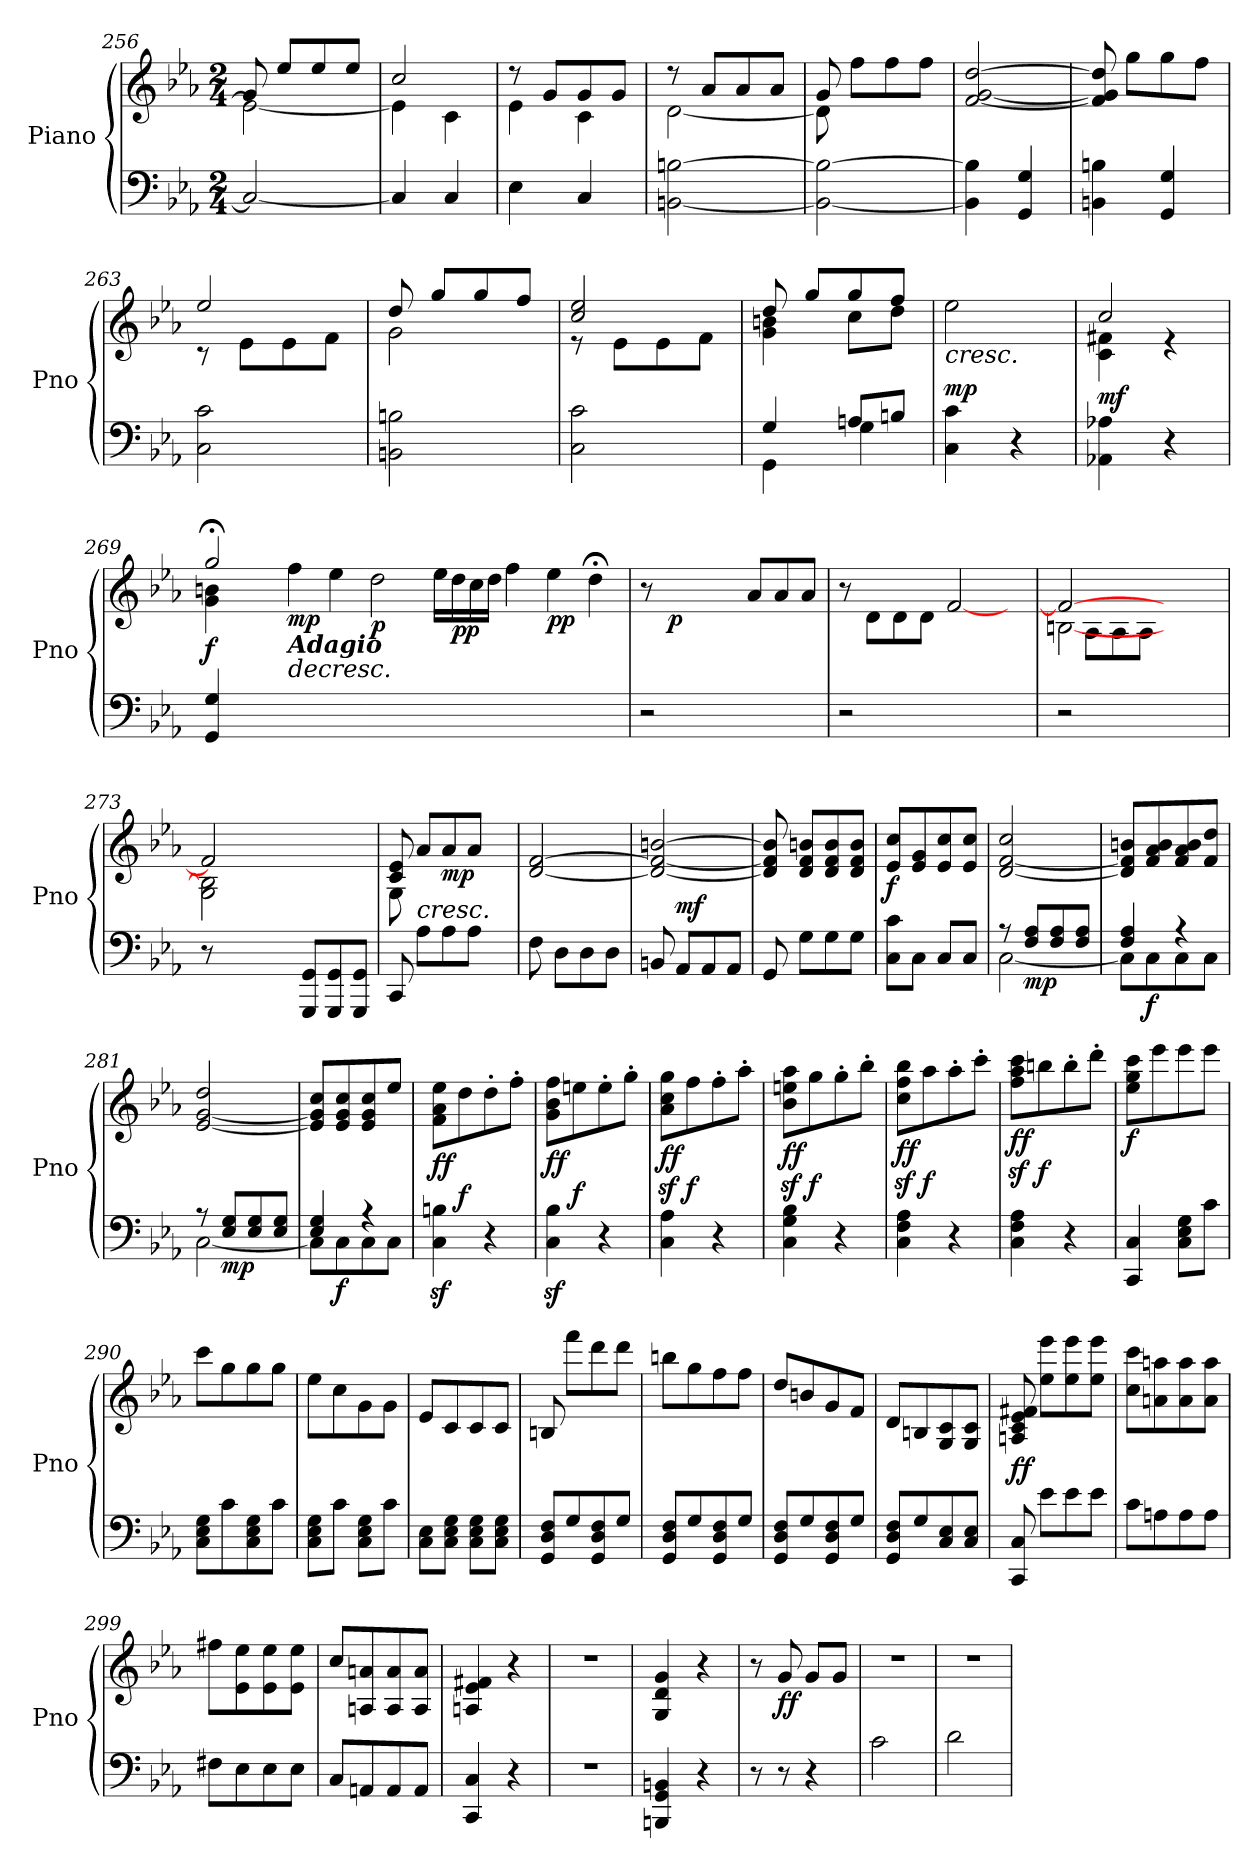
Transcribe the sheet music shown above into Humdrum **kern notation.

**kern	**kern	**dynam
*part1	*part1	*part1
*staff2	*staff1	*staff1/2
*I"Piano	*	*
*I'Pno	*	*
*clefF4	*clefG2	*
*k[b-e-a-]	*k[b-e-a-]	*
*M2/4	*M2/4	*
=256	=256	=256
*	*^	*
2C/_	8g/	2e-\_	.
.	8ee-/L	.	.
.	8ee-/	.	.
.	8ee-/J	.	.
=257	=257	=257	=257
4C/]	2cc/	4e-\]	.
4C/	.	4c\	.
=258	=258	=258	=258
4E-\	8r	4e-\	.
.	8g/L	.	.
4C/	8g/	4c\	.
.	8g/J	.	.
!!LO:LB:g=z	!!
=259	=259	=259	=259
[2BBn\ [2Bn\	8r	[2d\	.
.	8a-/L	.	.
.	8a-/	.	.
.	8a-/J	.	.
=260	=260	=260	=260
*^	*	*	*
8ryy	2BB\_ 2B\_	8g/	8d\]	.
4.ryy	.	8ff\L	4.ryy	.
.	.	8ff\	.	.
.	.	8ff\J	.	.
*v	*v	*	*	*
*	*v	*v	*
=261	=261	=261
4BB\] 4B\]	[2f/ [2g/ [2dd/	.
4GG/ 4G/	.	.
=262	=262	=262
4BBn\ 4Bn\	8f/] 8g/] 8dd/]	.
.	8gg\L	.
4GG/ 4G/	8gg\	.
.	8ff\J	.
=263	=263	=263
*	*^	*
2C\ 2c\	2ee-/	8r	.
.	.	8e-\L	.
.	.	8e-\	.
.	.	8f\J	.
=264	=264	=264	=264
2BBn\ 2Bn\	8dd/	2g\	.
.	8gg/L	.	.
.	8gg/	.	.
.	8ff/J	.	.
=265	=265	=265	=265
2C\ 2c\	2cc/ 2ee-/	8r	.
.	.	8e-\L	.
.	.	8e-\	.
.	.	8f\J	.
=266	=266	=266	=266
*^	*	*	*
4G/	4GG\	8dd/	4g\ 4bn\	.
.	.	8gg/L	.	.
8An/L	4G\	8gg/	8cc\L	.
8Bn/J	.	8ff/J	8dd\J	.
*v	*v	*	*	*
!!LO:LB:g=z
=267	=267	=267	=267
!	!	!	!LO:HP:b
!	!	!	!LO:DY:n=1:a=2
*	*v	*v	*
4C\ 4c\	2ee-\	< mp
4r	.	.
=268	=268	=268
*	*^	*
!	!	!	!LO:DY:a=2
4AA-X\ 4A-X\	2cc/	4c\ 4f#X\	mf
4r	.	4r	.
*	*v	*v	*
.	.	[
=269	=269	=269
*	*MM60	*
*^	*^	*
!	!	!	!	!LO:DY:a=2
4ryy	4GG/ 4G/	2gg;</	4g\ 4bn\	f
4ryy	4r;<yy	.	4ryy	.
!	!	!LO:TX:b:Bi:t=Adagio	!	!
!	!	!	!	!LO:HP:b
!	!	!	!	!LO:DY:n=1:b
0ryy	0ryy	4ff!\	0ryy	> mp
.	.	4ee-!\	.	.
!	!	!	!	!LO:DY:n=2:b
.	.	2dd!\	.	p
.	.	16ee-!\LL	.	.
!	!	!	!	!LO:DY:n=3:b
.	.	16dd!\	.	pp
.	.	16cc!\	.	.
.	.	16dd!\JJ	.	.
.	.	4ff!\	.	]
!	!	!	!	!LO:DY:n=4:b
.	.	4ee-!\	.	pp
*	*	*MM30	*	*
.	.	4dd;<!\	.	.
*v	*v	*	*	*
*	*v	*v	*
=270	=270	=270
2r	8r	.
*	*MM164	*
!	!	!LO:DY:b
.	4.ryy	p
2ryy	8ryy	.
.	8a-/L	.
.	8a-/	.
.	8a-/J	.
=271	=271	=271
*	*^	*
2r	2ryy	8r	.
.	.	8d\L	.
.	.	8d\	.
.	.	8d\J	.
2ryy	[2f/	2ryy	.
8ryy	8ryy	8ryy	.
=272	=272	=272	=272
*	*	*^	*
2r	2f/_	[2Bn\	8ryy	.
.	.	.	8A-\L	.
.	.	.	8A-\	.
.	.	.	8A-\J	.
2ryy	2ryy	2ryy	2ryy	.
*	*	*v	*v	*
=273	=273	=273	=273
8r	2f/]	2G\ 2B\]	.
4.ryy	.	.	.
8ryy	2ryy	2ryy	.
8GGG/ 8GG/L	.	.	.
8GGG/ 8GG/	.	.	.
8GGG/ 8GG/J	.	.	.
=274	=274	=274	=274
*^	*	*	*
8ryy	8CC/	8c/ 8e-/	8G\	.
!LO:TX:a:i:t=cresc.	!	!	!	!
8ryy	8A-\L	8a-/L	4.ryy	.
!	!	!	!	!LO:DY:b
4.ryy	8A-\	8a-/	.	mp
.	8A-\J	8a-/J	.	.
.	8ryy	8ryy	8ryy	.
*v	*v	*	*	*
*	*v	*v	*
!!LO:LB:g=z
=275	=275	=275
8F\	[2d/ [2f/	.
8D\L	.	.
8D\	.	.
8D\J	.	.
=276	=276	=276
8BBn/	2d/_ 2f/_ [2bn/	.
!	!	!LO:DY:a=2
8AA-/L	.	mf
8AA-/	.	.
8AA-/J	.	.
=277	=277	=277
8GG/	8d/] 8f/] 8b/]	.
8G\L	8d/ 8f/ 8bn/L	.
8G\	8d/ 8f/ 8b/	.
8G\J	8d/ 8f/ 8b/J	.
=278	=278	=278
!	!	!LO:DY:b
8C\ 8c\L	8e-/ 8cc/L	f
8C\J	8e-/ 8g/	.
8C/L	8e-/ 8cc/	.
8C/J	8e-/ 8cc/J	.
=279	=279	=279
*^	*	*
8r	[2C\	[2d/ [2f/ 2cc/	.
!	!	!	!LO:DY:b=2
8F/ 8A-/L	.	.	mp
8F/ 8A-/	.	.	.
8F/ 8A-/J	.	.	.
=280	=280	=280	=280
4F/ 4A-/	8C\L]	8d/] 8f/] 8bn/L	.
!	!	!	!LO:DY:b=2
.	8C\	8f/ 8a-/ 8b/	f
4r	8C\	8f/ 8a-/ 8b/	.
.	8C\J	8f/ 8dd/J	.
=281	=281	=281	=281
8r	[2C\	[2e-/ [2g/ 2dd/	.
!	!	!	!LO:DY:b=2
8E-/ 8G/L	.	.	mp
8E-/ 8G/	.	.	.
8E-/ 8G/J	.	.	.
=282	=282	=282	=282
4E-/ 4G/	8C\L]	8e-/] 8g/] 8cc/L	.
!	!	!	!LO:DY:b=2
.	8C\	8e-/ 8g/ 8cc/	f
4r	8C\	8e-/ 8g/ 8cc/	.
.	8C\J	8ee-/J	.
!!LO:PB:g=z
=283	=283	=283	=283
!	!	!	!LO:DY:b
*v	*v	*	*
4C\z> 4Bn\z>	8f\ 8a-\ 8ee-\L	ff
!	!	!LO:DY:b
.	8dd\	f
4r	8dd'\	.
.	8ff'\J	.
=284	=284	=284
!	!	!LO:DY:b
4C\z> 4B-\z>	8g\ 8b-\ 8ff\L	ff
!	!	!LO:DY:b
.	8een\	f
4r	8ee'\	.
.	8gg'\J	.
=285	=285	=285
!	!	!LO:DY:b
4C\ 4A-\	8a-\z< 8cc\z< 8gg\z<L	ff
!	!	!LO:DY:b
.	8ff\	f
4r	8ff'\	.
.	8aa-'\J	.
=286	=286	=286
!	!	!LO:DY:b
4C\ 4G\ 4B-\	8b-\z< 8een\z< 8aa-\z<L	ff
!	!	!LO:DY:b
.	8gg\	f
4r	8gg'\	.
.	8bb-'\J	.
=287	=287	=287
!	!	!LO:DY:b
4C\ 4F\ 4A-\	8cc\z< 8ff\z< 8bb-\z<L	ff
!	!	!LO:DY:b
.	8aa-\	f
4r	8aa-'\	.
.	8ccc'\J	.
=288	=288	=288
!	!	!LO:DY:b
4C\ 4F\ 4A-\	8ff\z< 8aa-\z< 8ccc\z<L	ff
!	!	!LO:DY:b
.	8bbn\	f
4r	8bb'\	.
.	8ddd'\J	.
=289	=289	=289
!	!	!LO:DY:b
4CC/ 4C/	8ee-\ 8gg\ 8ccc\L	f
.	8eee-\	.
8C\ 8E-\ 8G\L	8eee-\	.
8c\J	8eee-\J	.
=290	=290	=290
8C\ 8E-\ 8G\L	8ccc\L	.
8c\	8gg\	.
8C\ 8E-\ 8G\	8gg\	.
8c\J	8gg\J	.
=291	=291	=291
8C\ 8E-\ 8G\L	8ee-\L	.
8c\J	8cc\	.
8C\ 8E-\ 8G\L	8g\	.
8c\J	8g\J	.
!!LO:LB:g=z
=292	=292	=292
8C\ 8E-\L	8e-/L	.
8C\ 8E-\ 8G\J	8c/	.
8C\ 8E-\ 8G\L	8c/	.
8C\ 8E-\ 8G\J	8c/J	.
=293	=293	=293
8GG/ 8D/ 8F/L	8Bn/	.
8G/	8fff\L	.
8GG/ 8D/ 8F/	8ddd\	.
8G/J	8ddd\J	.
=294	=294	=294
8GG/ 8D/ 8F/L	8bbn\L	.
8G/	8gg\	.
8GG/ 8D/ 8F/	8ff\	.
8G/J	8ff\J	.
=295	=295	=295
8GG/ 8D/ 8F/L	8dd/L	.
8G/	8bn/	.
8GG/ 8D/ 8F/	8g/	.
8G/J	8f/J	.
=296	=296	=296
8GG/ 8D/ 8F/L	8d/L	.
8G/	8Bn/	.
8C/ 8E-/	8G/ 8c/	.
8C/ 8E-/J	8G/ 8c/J	.
=297	=297	=297
!	!	!LO:DY:a=2
8CC/ 8C/	8An/ 8c/ 8e-/ 8f#X/	ff
8e-\L	8ee-\ 8eee-\L	.
8e-\	8ee-\ 8eee-\	.
8e-\J	8ee-\ 8eee-\J	.
=298	=298	=298
8c\L	8cc\ 8ccc\L	.
8An\	8an\ 8aan\	.
8A\	8a\ 8aa\	.
8A\J	8a\ 8aa\J	.
!!LO:LB:g=z
=299	=299	=299
8F#X\L	8ff#X\L	.
8E-\	8e-\ 8ee-\	.
8E-\	8e-\ 8ee-\	.
8E-\J	8e-\ 8ee-\J	.
=300	=300	=300
8C/L	8cc/L	.
8AAn/	8An/ 8an/	.
8AA/	8A/ 8a/	.
8AA/J	8A/ 8a/J	.
=301	=301	=301
4CC/ 4C/	4An/ 4e-/ 4f#X/	.
4r	4r	.
=302	=302	=302
2r	2r	.
=303	=303	=303
4BBBn/ 4GG/ 4BBn/	4G/ 4d/ 4g/	.
4r	4r	.
=304	=304	=304
8r	8r	.
!	!	!LO:DY:b
8r	8g/	ff
4r	8g/L	.
.	8g/J	.
=305	=305	=305
2c\	2r	.
=306	=306	=306
2d\	2r	.
=	=	=
*-	*-	*-
